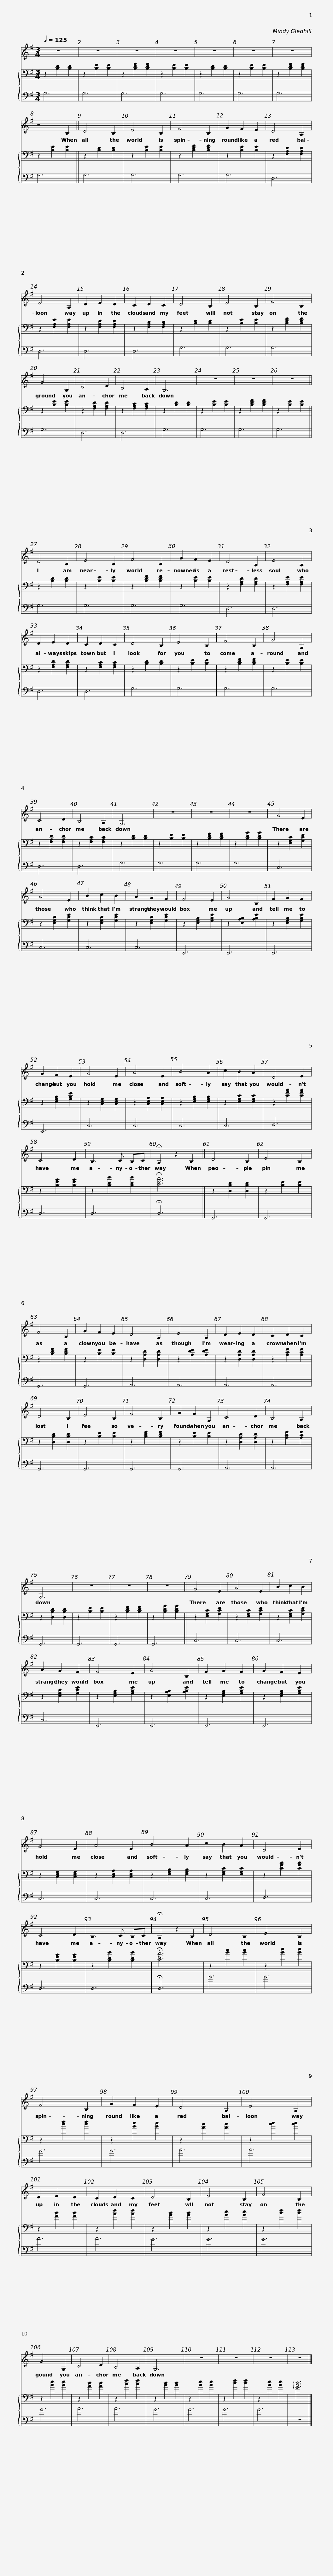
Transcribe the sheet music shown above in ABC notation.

X:1
%%score 1 { 2 | 3 }
L:1/8
Q:1/4=125
M:3/4
I:linebreak $
K:G
V:1 treble
V:2 bass
V:3 bass
V:1
 z6 | z6 | z6 | z6 | z6 | %5
 z6 | z6 | z4 B,2 || D4 B,2 | E4 B,2 |$ %10
 F4 B,2 | G2 F2 E2 | D4 A,2 | E4 A,2 | D2 E2 D2 | %15
 C2 D2 C2 | D4 B,2 | E4 B,2 |$ F4 B,2 | G4 G,2 | %20
 C4 D2 | B,4 A,2 | G,6 | z6 | z6 | %25
 z6 || D4 B,2 |$ E4 B,2 | F4 B,2 | G2 F2 E2 | %30
 D4 A,2 | E4 A,2 | D2 E2 D2 | C2 D2 C2 | D4 B,2 |$ %35
 E4 B,2 | F4 B,2 | G4 G,2 | C4 D2 | B,4 A,2 | %40
 G,6 | z6 | z6 | z6 ||$ G4 E2 | %45
 A4 E2 | B2 c2 B2 | A2 G2 F2 | F4 E2 | G4 B,2 | %50
 F2 G2 F2 |$ G2 F2 E2 | G4 E2 | A4 E2 | B4 A2 | %55
 c2 B2 A2 | D4 E2 | C4 D2 | B,3 C B,C |$ !fermata!A,2 z2 B,2 || %60
 D4 B,2 | E4 B,2 | F4 B,2 | G2 F2 E2 | D4 A,2 | %65
 E4 A,2 | D2 E2 D2 |$ C2 D2 C2 | D4 B,2 | E4 B,2 | %70
 F4 B,2 | G2 F2 G,2 | C4 D2 | B,4 A,2 | G,6 |$ %75
 z6 | z6 | z6 || G4 E2 | A4 E2 | %80
 B2 c2 B2 | A2 G2 F2 | F4 E2 |$ G4 B,2 | F2 G2 F2 | %85
 G2 F2 E2 | G4 E2 | A4 E2 | B4 A2 | c2 B2 A2 | %90
 D4 E2 |$ C4 D2 | B,3 C B,C | !fermata!A,2 z2 B,2 | D4 B,2 | %95
 E4 B,2 | F4 B,2 | G2 F2 E2 | D4 A,2 |$ E4 A,2 | %100
 D2 E2 D2 | C2 D2 C2 | D4 B,2 | E4 B,2 | F4 B,2 | %105
 G4 G,2 | C4 D2 | B,4 A,2 |$ G,6 | z6 | %110
 z6 | z6 | z6 |] %113
V:2
 z2 [B,D]2 [B,D]2 | z2 [B,E]2 [B,E]2 | z2 [B,DF]2 [B,DF]2 | z2 [B,E]2 [B,E]2 | z2 [B,D]2 [B,D]2 | %5
 z2 [B,E]2 [B,E]2 | z2 [B,DF]2 [B,DF]2 | z2 [B,E]2 [B,E]2 || z2 [B,D]2 [B,D]2 | z2 [B,E]2 [B,E]2 |$ %10
 z2 [B,DF]2 [B,DF]2 | z2 [B,E]2 [B,E]2 | z2 [F,A,D]2 [F,A,D]2 | z2 [F,A,E]2 [F,A,E]2 | z2 [F,A,D]2 [F,A,D]2 | %15
 z2 [F,A,C]2 [F,A,C]2 | z2 [B,D]2 [B,D]2 | z2 [B,E]2 [B,E]2 |$ z2 [B,DF]2 [B,DF]2 | z2 [B,E]2 [B,E]2 | %20
 z2 [F,A,D]2 [F,A,D]2 | z2 [F,A,C]2 [F,A,C]2 | z2 [B,D]2 [B,D]2 | z2 [B,E]2 [B,E]2 | z2 [B,DF]2 [B,DF]2 | %25
 z2 [B,E]2 [B,E]2 || z2 [B,D]2 [B,D]2 |$ z2 [B,E]2 [B,E]2 | z2 [B,DF]2 [B,DF]2 | z2 [B,E]2 [B,E]2 | %30
 z2 [F,A,D]2 [F,A,D]2 | z2 [F,A,E]2 [F,A,E]2 | z2 [F,A,D]2 [F,A,D]2 | z2 [F,A,C]2 [F,A,C]2 | z2 [B,D]2 [B,D]2 |$ %35
 z2 [B,E]2 [B,E]2 | z2 [B,DF]2 [B,DF]2 | z2 [B,E]2 [B,E]2 | z2 [F,A,D]2 [F,A,D]2 | z2 [F,A,C]2 [F,A,C]2 | %40
 z2 [B,D]2 [B,D]2 | z2 [B,E]2 [B,E]2 | z2 [B,DF]2 [B,DF]2 | z2 [B,DG]2 [B,DG]2 ||$ z2 [E,G,C]2 [G,CE]2 | %45
 z2 [E,G,C]2 [G,CE]2 | z2 [E,G,C]2 [G,CE]2 | z2 [E,G,C]2 [G,CE]2 | z2 [E,G,B,]2 [G,B,E]2 | z2 [E,A,B,]2 [A,B,E]2 | %50
 z2 [E,G,B,]2 [G,B,E]2 |$ z2 [E,G,B,]2 [G,B,E]2 | z2 [C,E,G,]2 [C,E,G,]2 | z2 [C,E,A,]2 [C,E,A,]2 | z2 [E,G,B,]2 [E,G,B,]2 | %55
 z2 [E,G,C]2 [E,G,C]2 | z2 [CFA]2 [CFA]2 | z2 [B,EG]2 [B,EG]2 | z2 [B,DB]2 [B,DB]2 |$ !fermata![CEA]6 || %60
 z2 [D,B,D]2 [D,B,D]2 | z2 [B,E]2 [B,E]2 | z2 [B,DF]2 [B,DF]2 | z2 [B,E]2 [B,E]2 | z2 [D,A,D]2 [D,A,D]2 | %65
 z2 [A,DE]2 [A,DE]2 | z2 [D,A,D]2 [D,A,D]2 |$ z2 [A,CF]2 [A,CF]2 | z2 [D,B,D]2 [D,B,D]2 | z2 [B,E]2 [B,E]2 | %70
 z2 [B,DF]2 [B,DF]2 | z2 [B,E]2 [B,E]2 | z2 [D,A,D]2 [D,A,D]2 | z2 [A,CF]2 [A,CF]2 | z2 [D,B,D]2 [D,B,D]2 |$ %75
 z2 [B,E]2 [B,E]2 | z2 [B,DF]2 [B,DF]2 | z2 [B,DG]2 [B,DG]2 || z2 [E,G,C]2 [G,CE]2 | z2 [E,G,C]2 [G,CE]2 | %80
 z2 [E,G,C]2 [G,CE]2 | z2 [E,G,C]2 [G,CE]2 | z2 [E,G,B,]2 [G,B,E]2 |$ z2 [E,A,B,]2 [A,B,E]2 | z2 [E,G,B,]2 [G,B,E]2 | %85
 z2 [E,G,B,]2 [G,B,E]2 | z2 [C,E,G,]2 [C,E,G,]2 | z2 [C,E,A,]2 [C,E,A,]2 | z2 [E,G,B,]2 [E,G,B,]2 | z2 [E,G,C]2 [E,G,C]2 | %90
 z2 [CFA]2 [CFA]2 |$ z2 [B,EG]2 [B,EG]2 | z2 [B,DB]2 [B,DB]2 | !fermata![CEA]6 | z2 [Bd]2 [Bd]2 | %95
 z2 [Be]2 [Be]2 | z2 [df]2 [df]2 | z2 [Be]2 [Be]2 | z2 [Ad]2 [Ad]2 |$ z2 [de]2 [de]2 | %100
 z2 [Ad]2 [Ad]2 | z2 [cf]2 [cf]2 | z2 [Bd]2 [Bd]2 | z2 [Be]2 [Be]2 | z2 [df]2 [df]2 | %105
 z2 [Be]2 [Be]2 | z2 [Ad]2 [Ad]2 | z2 [cf]2 [cf]2 |$ z2 [Bd]2 [Bd]2 | z2 [Be]2 [Be]2 | %110
 z2 [df]2 [df]2 | z2 [Be]2 [Be]2 | !arpeggio![GBd]6 |] %113
V:3
 G,6 | G,6 | G,6 | G,6 | G,6 | %5
 G,6 | G,6 | G,6 || G,6 | G,6 |$ %10
 G,6 | G,6 | D,6 | D,6 | D,6 | %15
 D,6 | G,6 | G,6 |$ G,6 | G,6 | %20
 D,6 | D,6 | G,6 | G,6 | G,6 | %25
 G,6 || G,6 |$ G,6 | G,6 | G,6 | %30
 D,6 | D,6 | D,6 | D,6 | G,6 |$ %35
 G,6 | G,6 | G,6 | D,6 | D,6 | %40
 G,6 | G,6 | G,6 | G,6 ||$ C,6 | %45
 C,6 | C,6 | C,6 | E,,6 | E,,6 | %50
 E,,6 |$ E,,6 | C,6 | C,6 | C,6 | %55
 C,6 | D,6 | D,6 | D,6 |$ !fermata!D,6 || %60
 G,,6 | G,,6 | G,,6 | G,,6 | A,,6 | %65
 A,,6 | A,,6 |$ A,,6 | G,,6 | G,,6 | %70
 G,,6 | G,,6 | A,,6 | A,,6 | G,,6 |$ %75
 G,,6 | G,,6 | G,,6 || C,6 | C,6 | %80
 C,6 | C,6 | E,,6 |$ E,,6 | E,,6 | %85
 E,,6 | C,6 | C,6 | C,6 | C,6 | %90
 D,6 |$ D,6 | D,6 | !fermata!D,6 | G6 | %95
 G6 | G6 | G6 | A6 |$ A6 | %100
 A6 | A6 | G6 | G6 | G6 | %105
 G6 | A6 | A6 |$ G6 | G6 | %110
 G6 | G6 | z6 |] %113
